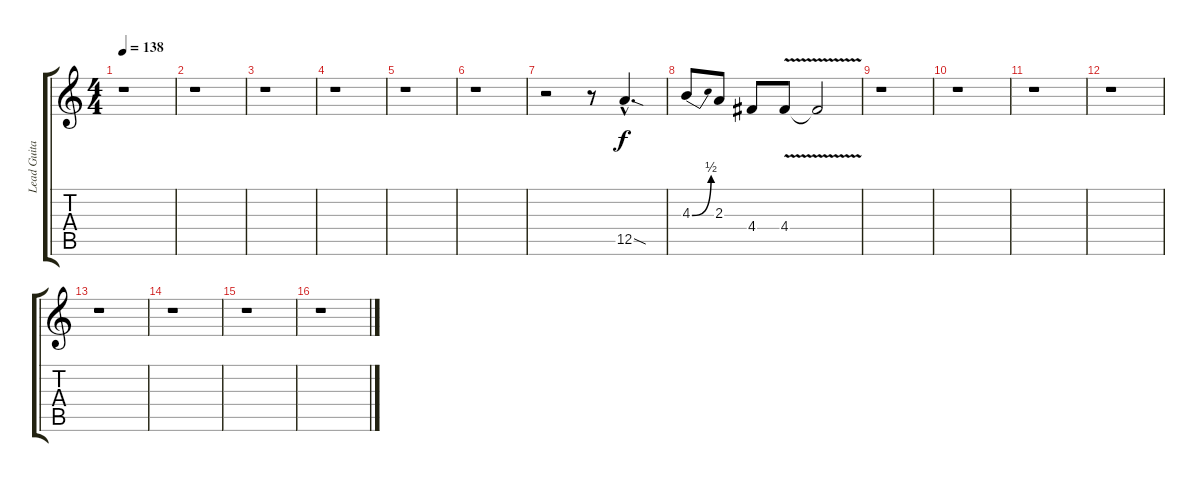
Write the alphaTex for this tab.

\track ("Lead Guitar" "Lead Guita") {instrument overdrivenguitar}
\staff {score tabs}
\tuning (E4 B3 G3 D3 A2 E2) {hide}
\ts (4 4)
\tempo 138
\clef g2
\ks c
r.1{dy f} |
r.1 |
r.1 |
r.1 |
r.1 |
r.1 |
r.2 r.8 12.5{sod hac}.4{d} |
4.3{be (bend 0 0 60 2)}.8 2.3.8 4.4.8 4.4{v}.8 4.4{t}.2 |
r.1 |
r.1 |
r.1 |
r.1 |
r.1 |
r.1 |
r.1 |
r.1
